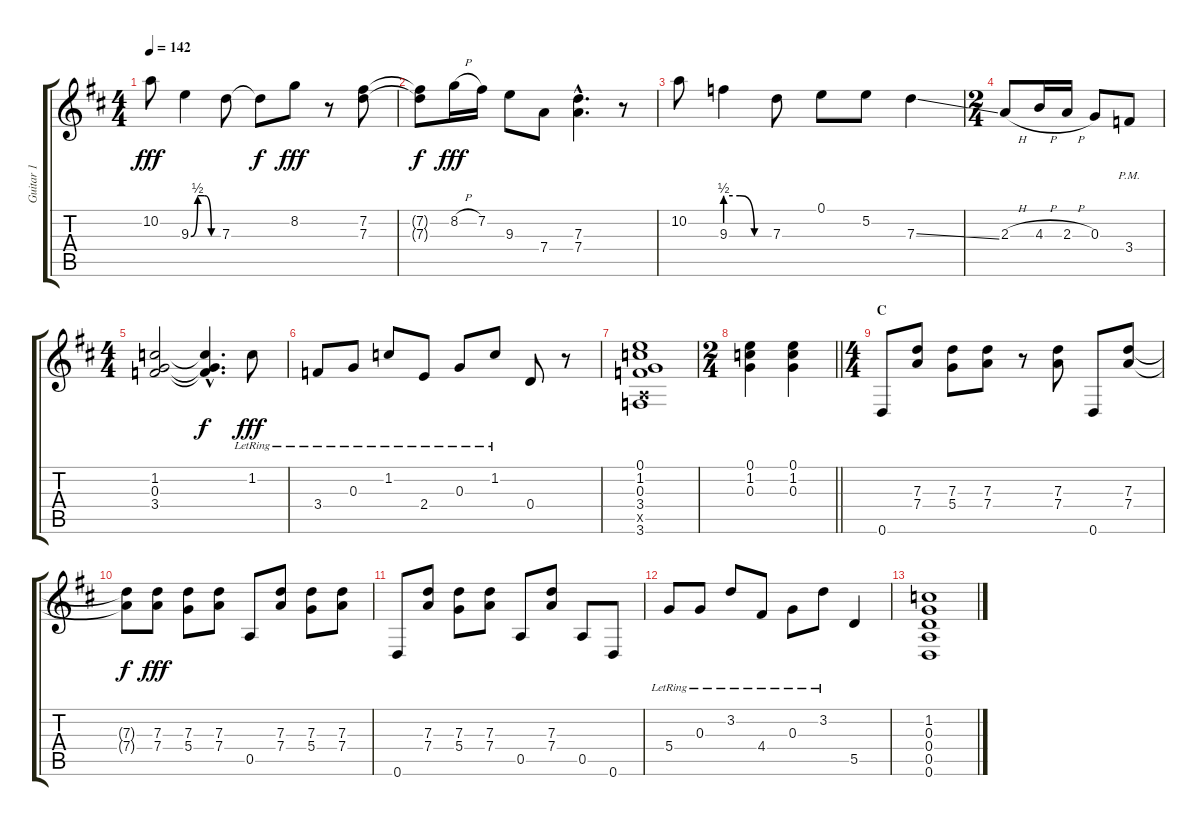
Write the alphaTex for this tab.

\track ("Guitar 1" "Guitar 1") {instrument electricguitarclean}
\staff {score tabs}
\tuning (E4 B3 G3 D3 A2 D2) {hide}
\ts (4 4)
\tempo 142
\clef g2
\ks d
10.2.8{dy fff} 9.3{be (custom 0 0 15 2 30 2 45 0 60 0)}.4 7.3.8 7.3{t}.8{dy f} 8.2.8{dy fff} r.8 (7.2 7.3).8 |
(7.2{t} 7.3{t}).8{dy f} 8.2{h}.16{dy fff} 7.2.16 9.3.8 7.4.8 (7.3{hac} 7.4{hac}).4{d} r.8 |
10.2.8 9.3{be (custom 0 2 20 2 40 0 60 0)}.4 7.3.8 0.1.8 5.2.8 7.3{ss}.4 |
\ts (2 4)
2.3{h}.8 4.3{h}.16 2.3{h}.16 0.3.8 3.4{pm}.8 |
\ts (4 4)
(1.2 0.3 3.4).2 (1.2{hac t} 0.3{hac t} 3.4{hac t}).4{d dy f} 1.2{lr}.8{dy fff} |
3.4{lr}.8 0.3{lr}.8 1.2{lr}.8 2.4{lr}.8 0.3{lr}.8 1.2{lr}.8 0.4.8 r.8 |
(0.1 1.2 0.3 3.4 0.5{x} 3.6).1 |
\ts (2 4)
\barLineRight lightlight
(0.1 1.2 0.3).4 (0.1 1.2 0.3).4 |
\ts (4 4)
\section ("" "C")
0.6.8 (7.3 7.4).8 (7.3 5.4).8 (7.3 7.4).8 r.8 (7.3 7.4).8 0.6.8 (7.3 7.4).8 |
(7.3{t} 7.4{t}).8{dy f} (7.3 7.4).8{dy fff} (7.3 5.4).8 (7.3 7.4).8 0.5.8 (7.3 7.4).8 (7.3 5.4).8 (7.3 7.4).8 |
0.6.8 (7.3 7.4).8 (7.3 5.4).8 (7.3 7.4).8 0.5.8 (7.3 7.4).8 0.5.8 0.6.8 |
5.4{lr}.8 0.3{lr}.8 3.2{lr}.8 4.4{lr}.8 0.3{lr}.8 3.2{lr}.8 5.5.4 |
(1.2 0.3 0.4 0.5 0.6).1
